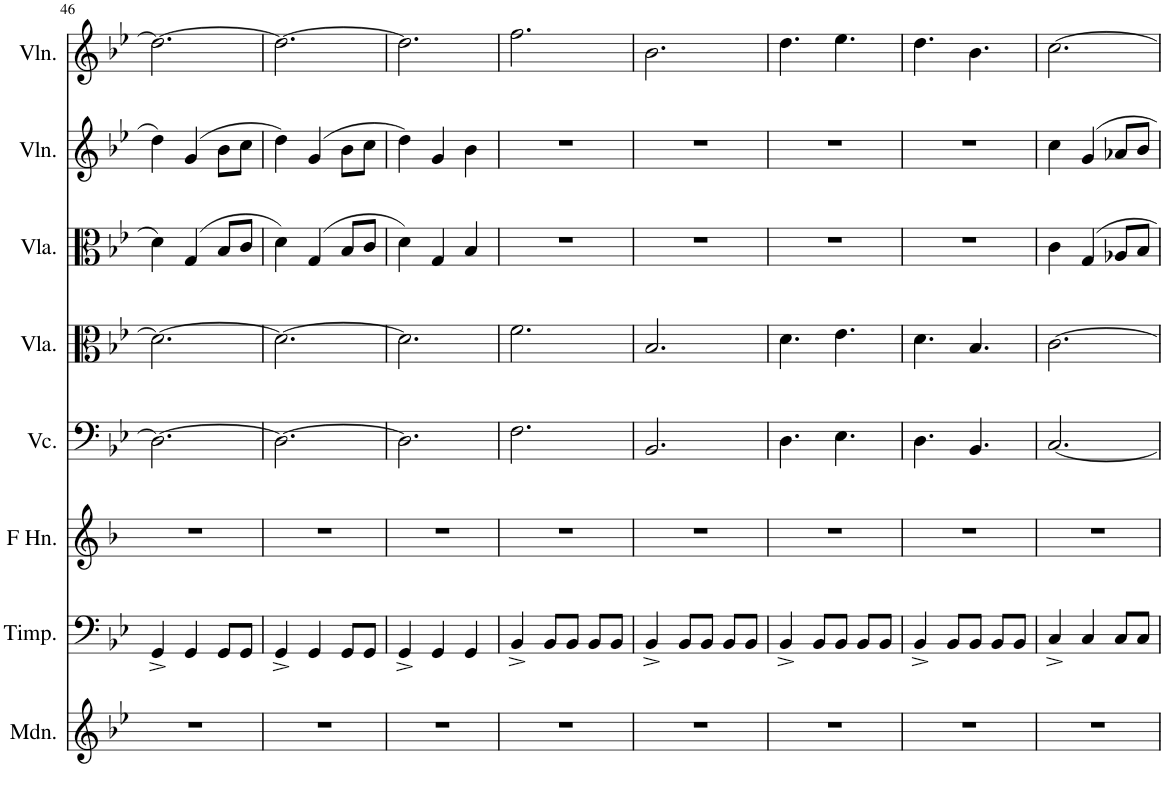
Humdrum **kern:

**kern	**kern	**kern	**kern	**kern	**kern	**kern	**kern
*part8	*part7	*part6	*part5	*part4	*part3	*part2	*part1
*staff8	*staff7	*staff6	*staff5	*staff4	*staff3	*staff2	*staff1
*I"Mandolin	*I"Timpani	*I"Horn in F	*I"Violoncello	*I"Viola	*I"Viola	*I"Violin	*I"Violin
*I'Mdn.	*I'Timp.	*	*I'Vc.	*I'Vla.	*I'Vla.	*I'Vln.	*I'Vln.
!!LO:PB:g=z
*clefG2	*clefF4	*clefG2	*clefF4	*clefC3	*clefC3	*clefG2	*clefG2
*	*	*Trd4c7	*	*	*	*	*
*k[b-e-]	*k[b-e-]	*k[b-]	*k[b-e-]	*k[b-e-]	*k[b-e-]	*k[b-e-]	*k[b-e-]
*M3/4	*M3/4	*M3/4	*M3/4	*M3/4	*M3/4	*M3/4	*M3/4
=46	=46	=46	=46	=46	=46	=46	=46
2.r	4GG^/	2.r	2.D\_	2.d\_	4d\	4dd\	2.dd\_
.	4GG/	.	.	.	(4G/	(4g/	.
.	8GG/L	.	.	.	8B-/L	8b-\L	.
.	8GG/J	.	.	.	8c/J	8cc\J	.
=47	=47	=47	=47	=47	=47	=47	=47
2.r	4GG^/	2.r	2.D\_	2.d\_	4d\)	4dd\)	2.dd\_
.	4GG/	.	.	.	(4G/	(4g/	.
.	8GG/L	.	.	.	8B-/L	8b-\L	.
.	8GG/J	.	.	.	8c/J	8cc\J	.
=48	=48	=48	=48	=48	=48	=48	=48
2.r	4GG^/	2.r	2.D\]	2.d\]	4d\)	4dd\)	2.dd\]
.	4GG/	.	.	.	4G/	4g/	.
.	4GG/	.	.	.	4B-/	4b-\	.
=49	=49	=49	=49	=49	=49	=49	=49
2.r	4BB-^/	2.r	2.F\	2.f\	2.r	2.r	2.ff\
.	8BB-/L	.	.	.	.	.	.
.	8BB-/J	.	.	.	.	.	.
.	8BB-/L	.	.	.	.	.	.
.	8BB-/J	.	.	.	.	.	.
=50	=50	=50	=50	=50	=50	=50	=50
2.r	4BB-^/	2.r	2.BB-/	2.B-/	2.r	2.r	2.b-\
.	8BB-/L	.	.	.	.	.	.
.	8BB-/J	.	.	.	.	.	.
.	8BB-/L	.	.	.	.	.	.
.	8BB-/J	.	.	.	.	.	.
=51	=51	=51	=51	=51	=51	=51	=51
2.r	4BB-^/	2.r	4.D\	4.d\	2.r	2.r	4.dd\
.	8BB-/L	.	.	.	.	.	.
.	8BB-/J	.	4.E-\	4.e-\	.	.	4.ee-\
.	8BB-/L	.	.	.	.	.	.
.	8BB-/J	.	.	.	.	.	.
=52	=52	=52	=52	=52	=52	=52	=52
2.r	4BB-^/	2.r	4.D\	4.d\	2.r	2.r	4.dd\
.	8BB-/L	.	.	.	.	.	.
.	8BB-/J	.	4.BB-/	4.B-/	.	.	4.b-\
.	8BB-/L	.	.	.	.	.	.
.	8BB-/J	.	.	.	.	.	.
=53	=53	=53	=53	=53	=53	=53	=53
2.r	4C^/	2.r	[2.C/	[2.c\	4c\	4cc\	[2.cc\
.	4C/	.	.	.	4G/	4g/	.
.	8C/L	.	.	.	8A-X/L	8a-X/L	.
.	8C/J	.	.	.	8B-/J	8b-/J	.
=	=	=	=	=	=	=	=
*-	*-	*-	*-	*-	*-	*-	*-
